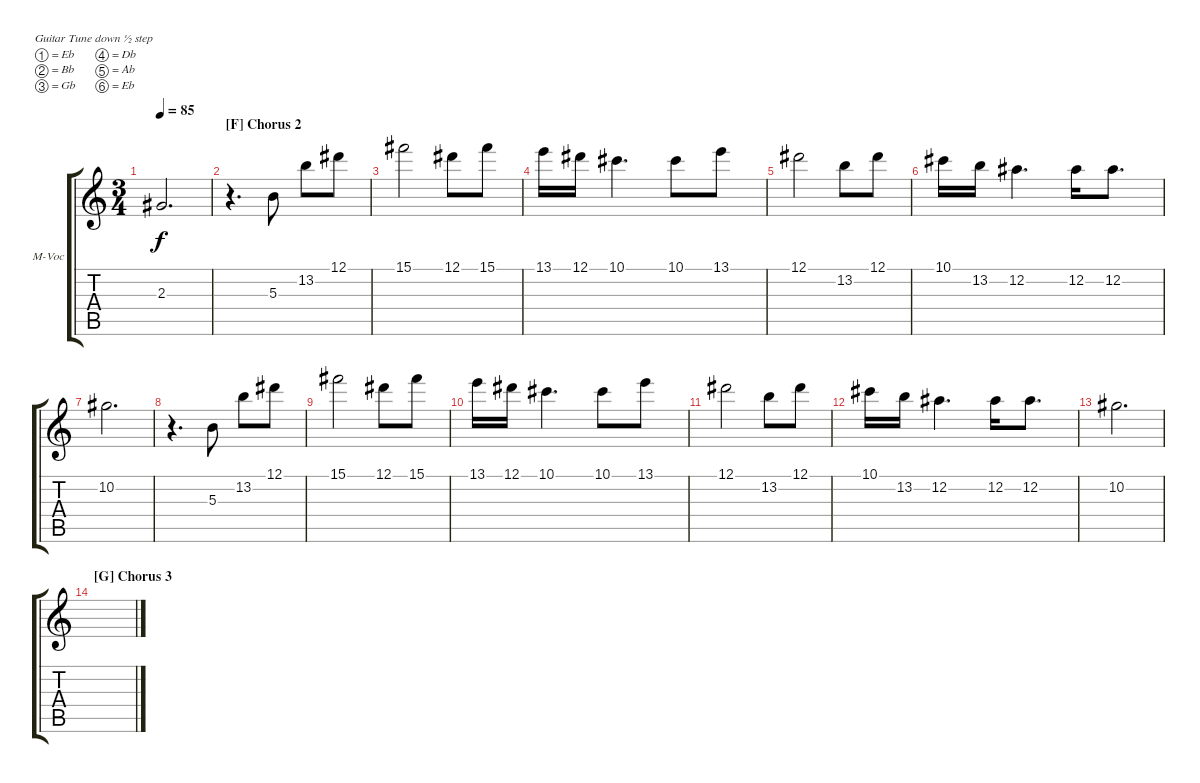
\defaultSystemsLayout 4
\bracketExtendMode groupsimilarinstruments
\firstSystemTrackNameOrientation horizontal
\otherSystemsTrackNameOrientation horizontal
\track ("Main Vocal" "M-Voc") {instrument acousticguitarsteel}
\staff {score tabs}
\tuning (Eb4 Bb3 Gb3 Db3 Ab2 Eb2)
\ts (3 4)
\tempo 85
\clef g2
\ks c
2.3.2{d dy f} |
\section ("F" "Chorus 2")
r.4{d} 5.3.8 13.2.8 12.1.8 |
15.1.2 12.1.8 15.1.8 |
13.1.16 12.1.16 10.1.4{d} 10.1.8 13.1.8 |
12.1.2 13.2.8 12.1.8 |
10.1.16 13.2.16 12.2.4{d} 12.2.16 12.2.8{d} |
10.2.2{d} |
r.4{d} 5.3.8 13.2.8 12.1.8 |
15.1.2 12.1.8 15.1.8 |
13.1.16 12.1.16 10.1.4{d} 10.1.8 13.1.8 |
12.1.2 13.2.8 12.1.8 |
10.1.16 13.2.16 12.2.4{d} 12.2.16 12.2.8{d} |
10.2.2{d} |
\section ("G" "Chorus 3")
